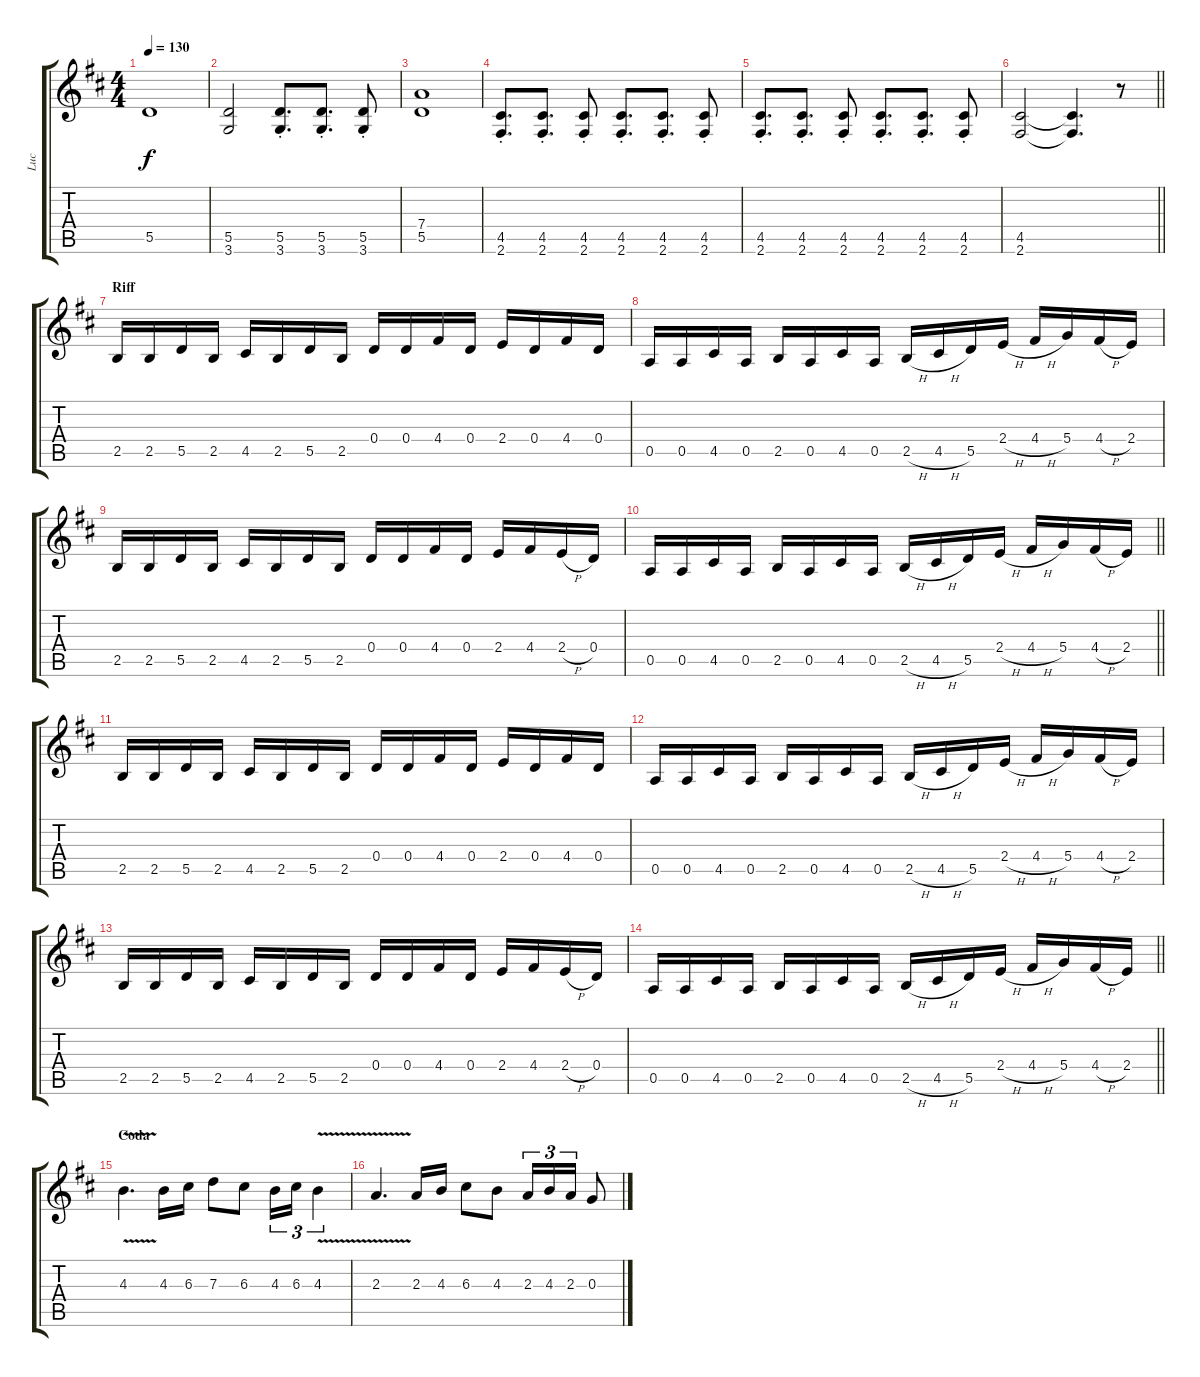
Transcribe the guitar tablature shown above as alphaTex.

\track ("Luc" "Luc") {instrument distortionguitar}
\staff {score tabs}
\tuning (E4 B3 G3 D3 A2 E2) {hide}
\ts (4 4)
\tempo 130
\clef g2
\ks bminor
5.5.1{dy f} |
(5.5 3.6).2 (5.5{st} 3.6{st}).8{d} (5.5{st} 3.6{st}).8{d} (5.5{st} 3.6{st}).8 |
(7.4 5.5).1 |
(4.5{st} 2.6{st}).8{d} (4.5{st} 2.6{st}).8{d} (4.5{st} 2.6{st}).8 (4.5{st} 2.6{st}).8{d} (4.5{st} 2.6{st}).8{d} (4.5{st} 2.6{st}).8 |
(4.5{st} 2.6{st}).8{d} (4.5{st} 2.6{st}).8{d} (4.5{st} 2.6{st}).8 (4.5{st} 2.6{st}).8{d} (4.5{st} 2.6{st}).8{d} (4.5{st} 2.6{st}).8 |
\barLineRight lightlight
(4.5 2.6).2 (4.5{t} 2.6{t}).4{d} r.8 |
\section ("" "Riff")
2.5.16 2.5.16 5.5.16 2.5.16 4.5.16 2.5.16 5.5.16 2.5.16 0.4.16 0.4.16 4.4.16 0.4.16 2.4.16 0.4.16 4.4.16 0.4.16 |
0.5.16 0.5.16 4.5.16 0.5.16 2.5.16 0.5.16 4.5.16 0.5.16 2.5{h}.16 4.5{h}.16 5.5.16 2.4{h}.16 4.4{h}.16 5.4.16 4.4{h}.16 2.4.16 |
2.5.16 2.5.16 5.5.16 2.5.16 4.5.16 2.5.16 5.5.16 2.5.16 0.4.16 0.4.16 4.4.16 0.4.16 2.4.16 4.4.16 2.4{h}.16 0.4.16 |
\barLineRight lightlight
0.5.16 0.5.16 4.5.16 0.5.16 2.5.16 0.5.16 4.5.16 0.5.16 2.5{h}.16 4.5{h}.16 5.5.16 2.4{h}.16 4.4{h}.16 5.4.16 4.4{h}.16 2.4.16 |
2.5.16 2.5.16 5.5.16 2.5.16 4.5.16 2.5.16 5.5.16 2.5.16 0.4.16 0.4.16 4.4.16 0.4.16 2.4.16 0.4.16 4.4.16 0.4.16 |
0.5.16 0.5.16 4.5.16 0.5.16 2.5.16 0.5.16 4.5.16 0.5.16 2.5{h}.16 4.5{h}.16 5.5.16 2.4{h}.16 4.4{h}.16 5.4.16 4.4{h}.16 2.4.16 |
2.5.16 2.5.16 5.5.16 2.5.16 4.5.16 2.5.16 5.5.16 2.5.16 0.4.16 0.4.16 4.4.16 0.4.16 2.4.16 4.4.16 2.4{h}.16 0.4.16 |
\barLineRight lightlight
0.5.16 0.5.16 4.5.16 0.5.16 2.5.16 0.5.16 4.5.16 0.5.16 2.5{h}.16 4.5{h}.16 5.5.16 2.4{h}.16 4.4{h}.16 5.4.16 4.4{h}.16 2.4.16 |
\section ("" "Coda")
4.3{v}.4{d} 4.3.16 6.3.16 7.3.8 6.3.8 4.3.16{tu (3 2)} 6.3.16{tu (3 2)} 4.3{v}.4{tu (3 2)} |
2.3{v}.4{d} 2.3.16 4.3.16 6.3.8 4.3.8 2.3.16{tu (3 2)} 4.3.16{tu (3 2)} 2.3.16{tu (3 2)} 0.3.8
